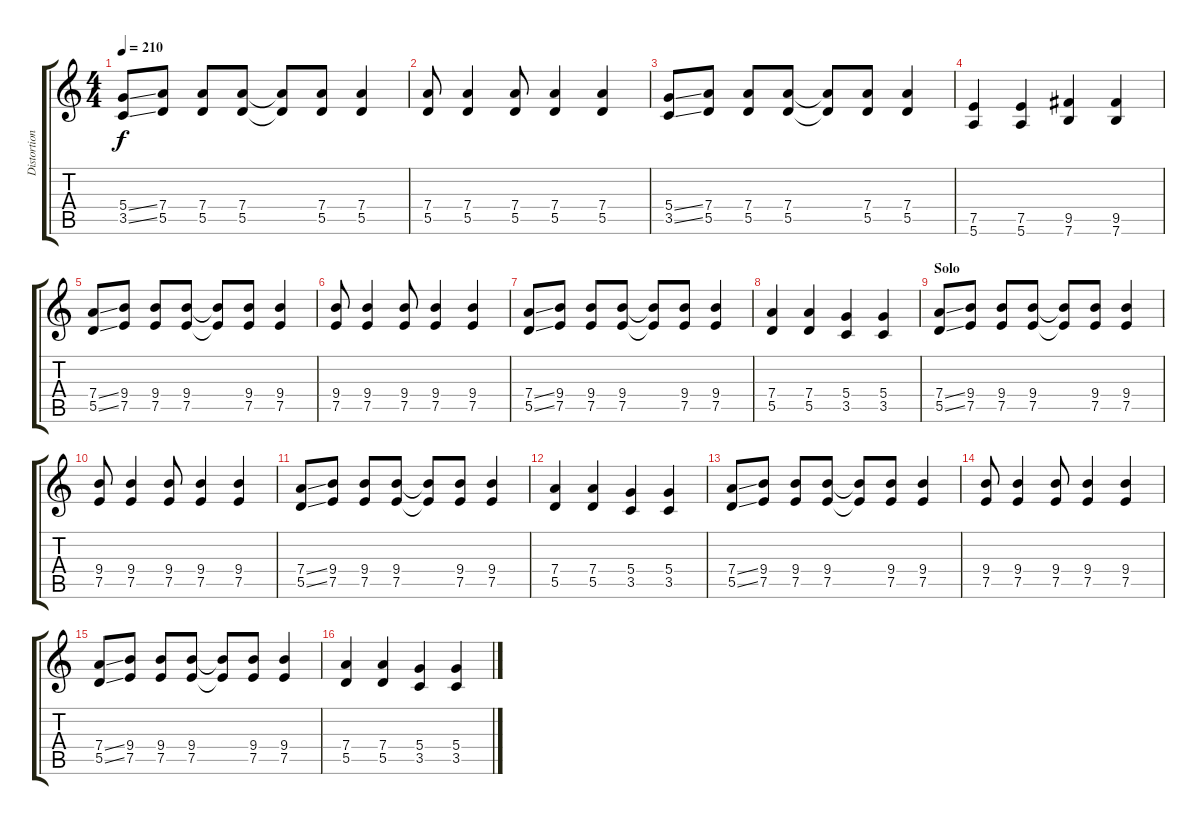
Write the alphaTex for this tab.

\track ("Distortion Guitar 1" "Distortion") {instrument distortionguitar}
\staff {score tabs}
\tuning (E4 B3 G3 D3 A2 E2) {hide}
\ts (4 4)
\tempo 210
\clef g2
\ks c
(5.4{ss} 3.5{ss}).8{dy f} (7.4 5.5).8 (7.4 5.5).8 (7.4 5.5).8 (7.4{t} 5.5{t}).8 (7.4 5.5).8 (7.4 5.5).4 |
(7.4 5.5).8 (7.4 5.5).4 (7.4 5.5).8 (7.4 5.5).4 (7.4 5.5).4 |
(5.4{ss} 3.5{ss}).8 (7.4 5.5).8 (7.4 5.5).8 (7.4 5.5).8 (7.4{t} 5.5{t}).8 (7.4 5.5).8 (7.4 5.5).4 |
(7.5 5.6).4 (7.5 5.6).4 (9.5 7.6).4 (9.5 7.6).4 |
(7.4{ss} 5.5{ss}).8 (9.4 7.5).8 (9.4 7.5).8 (9.4 7.5).8 (9.4{t} 7.5{t}).8 (9.4 7.5).8 (9.4 7.5).4 |
(9.4 7.5).8 (9.4 7.5).4 (9.4 7.5).8 (9.4 7.5).4 (9.4 7.5).4 |
(7.4{ss} 5.5{ss}).8 (9.4 7.5).8 (9.4 7.5).8 (9.4 7.5).8 (9.4{t} 7.5{t}).8 (9.4 7.5).8 (9.4 7.5).4 |
(7.4 5.5).4 (7.4 5.5).4 (5.4 3.5).4 (5.4 3.5).4 |
\section ("" "Solo")
(7.4{ss} 5.5{ss}).8 (9.4 7.5).8 (9.4 7.5).8 (9.4 7.5).8 (9.4{t} 7.5{t}).8 (9.4 7.5).8 (9.4 7.5).4 |
(9.4 7.5).8 (9.4 7.5).4 (9.4 7.5).8 (9.4 7.5).4 (9.4 7.5).4 |
(7.4{ss} 5.5{ss}).8 (9.4 7.5).8 (9.4 7.5).8 (9.4 7.5).8 (9.4{t} 7.5{t}).8 (9.4 7.5).8 (9.4 7.5).4 |
(7.4 5.5).4 (7.4 5.5).4 (5.4 3.5).4 (5.4 3.5).4 |
(7.4{ss} 5.5{ss}).8 (9.4 7.5).8 (9.4 7.5).8 (9.4 7.5).8 (9.4{t} 7.5{t}).8 (9.4 7.5).8 (9.4 7.5).4 |
(9.4 7.5).8 (9.4 7.5).4 (9.4 7.5).8 (9.4 7.5).4 (9.4 7.5).4 |
(7.4{ss} 5.5{ss}).8 (9.4 7.5).8 (9.4 7.5).8 (9.4 7.5).8 (9.4{t} 7.5{t}).8 (9.4 7.5).8 (9.4 7.5).4 |
(7.4 5.5).4 (7.4 5.5).4 (5.4 3.5).4 (5.4 3.5).4
